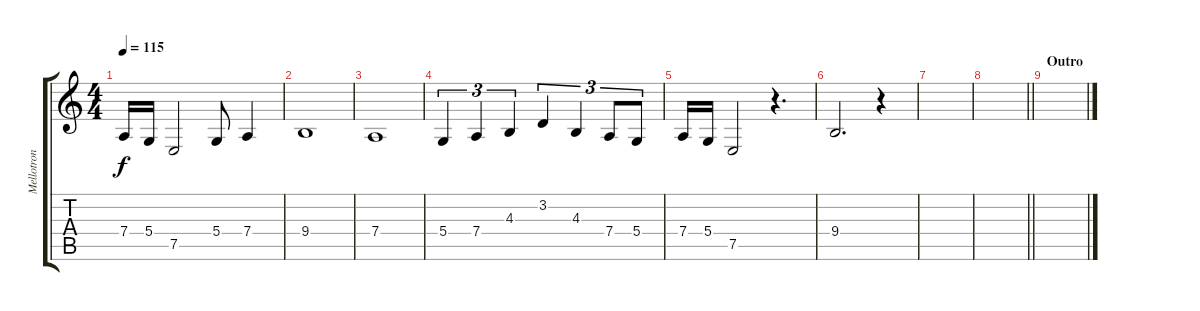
\track ("Mellotron" "Mellotron") {instrument churchorgan}
\staff {score tabs}
\tuning (E4 B3 G3 D3 A2 E2) {hide}
\ts (4 4)
\tempo 115
\clef g2
\ks c
7.4.16{dy f} 5.4.16 7.5.2 5.4.8 7.4.4 |
9.4.1 |
7.4.1 |
5.4.4{tu (3 2)} 7.4.4{tu (3 2)} 4.3.4{tu (3 2)} 3.2.4{tu (3 2)} 4.3.4{tu (3 2)} 7.4.8{tu (3 2)} 5.4.8{tu (3 2)} |
7.4.16 5.4.16 7.5.2 r.4{d} |
9.4.2{d} r.4 |
|
\barLineRight lightlight
|
\section ("" "Outro")
